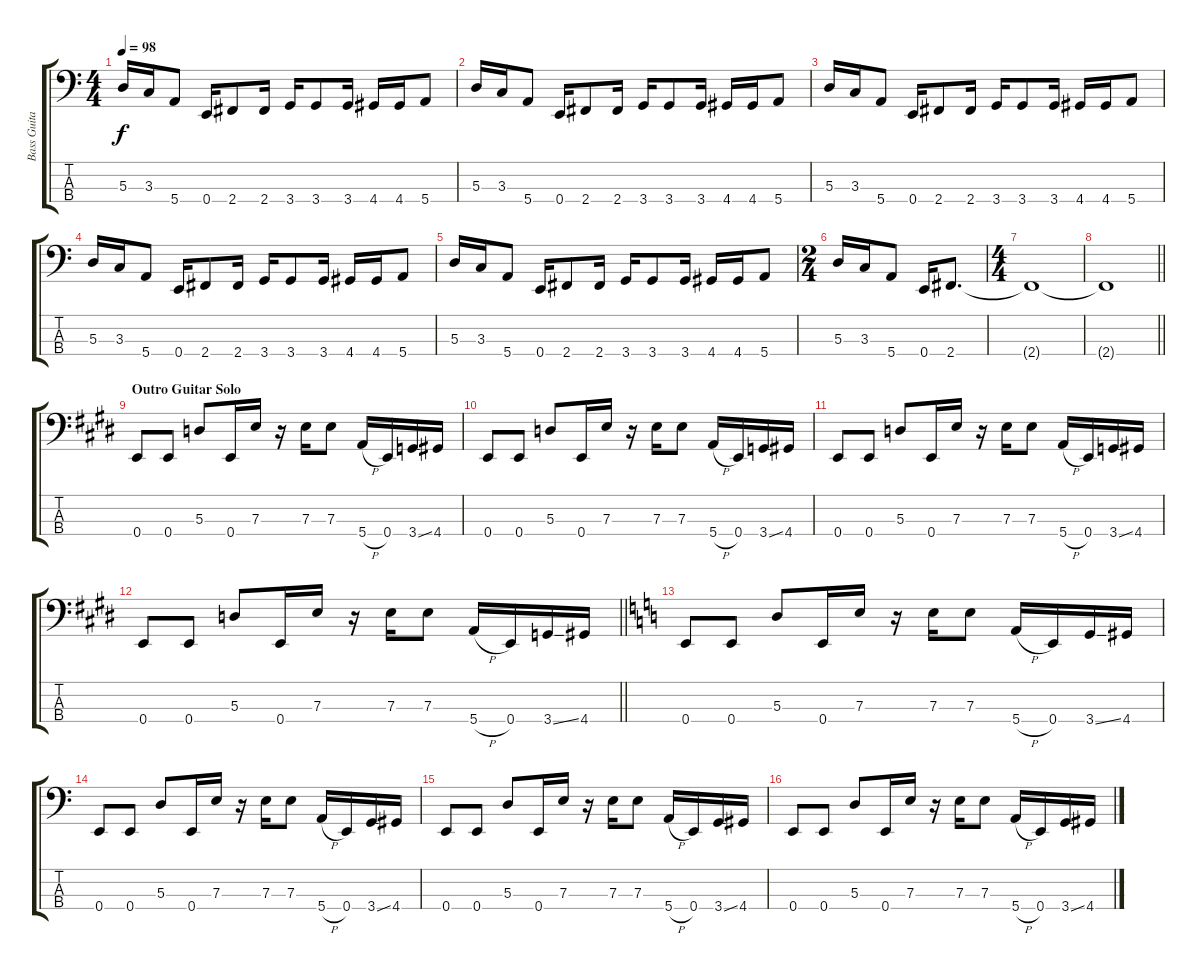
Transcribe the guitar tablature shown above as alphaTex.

\track ("Bass Guitar -- Tom Hamilton" "Bass Guita") {instrument electricbassfinger}
\staff {score tabs}
\tuning (G2 D2 A1 E1) {hide}
\ts (4 4)
\tempo 98
\clef f4
\ks c
5.3.16{dy f} 3.3.16 5.4.8 0.4.16 2.4.8 2.4.16 3.4.16 3.4.8 3.4.16 4.4.16 4.4.16 5.4.8 |
5.3.16 3.3.16 5.4.8 0.4.16 2.4.8 2.4.16 3.4.16 3.4.8 3.4.16 4.4.16 4.4.16 5.4.8 |
5.3.16 3.3.16 5.4.8 0.4.16 2.4.8 2.4.16 3.4.16 3.4.8 3.4.16 4.4.16 4.4.16 5.4.8 |
5.3.16 3.3.16 5.4.8 0.4.16 2.4.8 2.4.16 3.4.16 3.4.8 3.4.16 4.4.16 4.4.16 5.4.8 |
5.3.16 3.3.16 5.4.8 0.4.16 2.4.8 2.4.16 3.4.16 3.4.8 3.4.16 4.4.16 4.4.16 5.4.8 |
\ts (2 4)
5.3.16 3.3.16 5.4.8 0.4.16 2.4.8{d} |
\ts (4 4)
2.4{t}.1 |
\barLineRight lightlight
2.4{t}.1 |
\section ("" "Outro Guitar Solo")
\ks e
0.4.8 0.4.8 5.3.8 0.4.16 7.3.16 r.16 7.3.16 7.3.8 5.4{h}.16 0.4.16 3.4{ss}.16 4.4.16 |
\ks c#minor
0.4.8 0.4.8 5.3.8 0.4.16 7.3.16 r.16 7.3.16 7.3.8 5.4{h}.16 0.4.16 3.4{ss}.16 4.4.16 |
0.4.8 0.4.8 5.3.8 0.4.16 7.3.16 r.16 7.3.16 7.3.8 5.4{h}.16 0.4.16 3.4{ss}.16 4.4.16 |
\barLineRight lightlight
0.4.8 0.4.8 5.3.8 0.4.16 7.3.16 r.16 7.3.16 7.3.8 5.4{h}.16 0.4.16 3.4{ss}.16 4.4.16 |
\ks c
0.4.8 0.4.8 5.3.8 0.4.16 7.3.16 r.16 7.3.16 7.3.8 5.4{h}.16 0.4.16 3.4{ss}.16 4.4.16 |
0.4.8 0.4.8 5.3.8 0.4.16 7.3.16 r.16 7.3.16 7.3.8 5.4{h}.16 0.4.16 3.4{ss}.16 4.4.16 |
0.4.8 0.4.8 5.3.8 0.4.16 7.3.16 r.16 7.3.16 7.3.8 5.4{h}.16 0.4.16 3.4{ss}.16 4.4.16 |
0.4.8 0.4.8 5.3.8 0.4.16 7.3.16 r.16 7.3.16 7.3.8 5.4{h}.16 0.4.16 3.4{ss}.16 4.4.16
